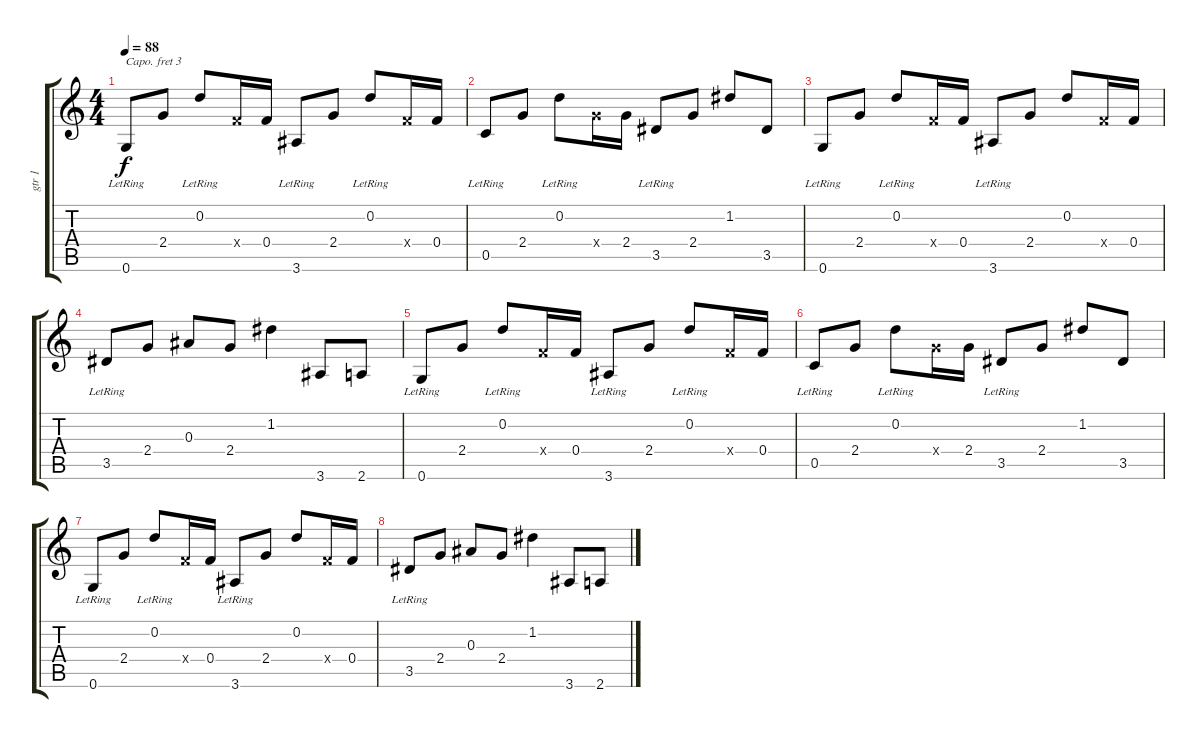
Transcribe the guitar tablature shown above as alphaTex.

\track ("gtr 1" "gtr 1") {instrument electricguitarclean}
\staff {score tabs}
\capo 3
\tuning (E4 B3 G3 D3 A2 E2) {hide}
\ts (4 4)
\tempo 88
\clef g2
\ks c
0.6{lr}.8{dy f instrument acousticguitarnylon} 2.4.8 0.2{lr}.8 0.4{x}.16{volume 4} 0.4.16{volume 10} 3.6{lr}.8 2.4.8 0.2{lr}.8 0.4{x}.16{volume 9} 0.4.16 |
0.5{lr}.8 2.4.8 0.2{lr}.8 2.4{x}.16 2.4.16 3.5{lr}.8 2.4.8 1.2.8 3.5.8 |
0.6{lr}.8 2.4.8 0.2{lr}.8 0.4{x}.16 0.4.16 3.6{lr}.8 2.4.8 0.2.8 0.4{x}.16 0.4.16 |
3.5{lr}.8 2.4.8 0.3.8 2.4.8 1.2.4 3.6.8 2.6.8 |
0.6{lr}.8 2.4.8 0.2{lr}.8 0.4{x}.16 0.4.16 3.6{lr}.8 2.4.8 0.2{lr}.8 0.4{x}.16 0.4.16 |
0.5{lr}.8 2.4.8 0.2{lr}.8 2.4{x}.16 2.4.16 3.5{lr}.8 2.4.8 1.2.8 3.5.8 |
0.6{lr}.8 2.4.8 0.2{lr}.8 0.4{x}.16 0.4.16 3.6{lr}.8 2.4.8 0.2.8 0.4{x}.16 0.4.16 |
3.5{lr}.8 2.4.8 0.3.8 2.4.8 1.2.4 3.6.8 2.6.8
